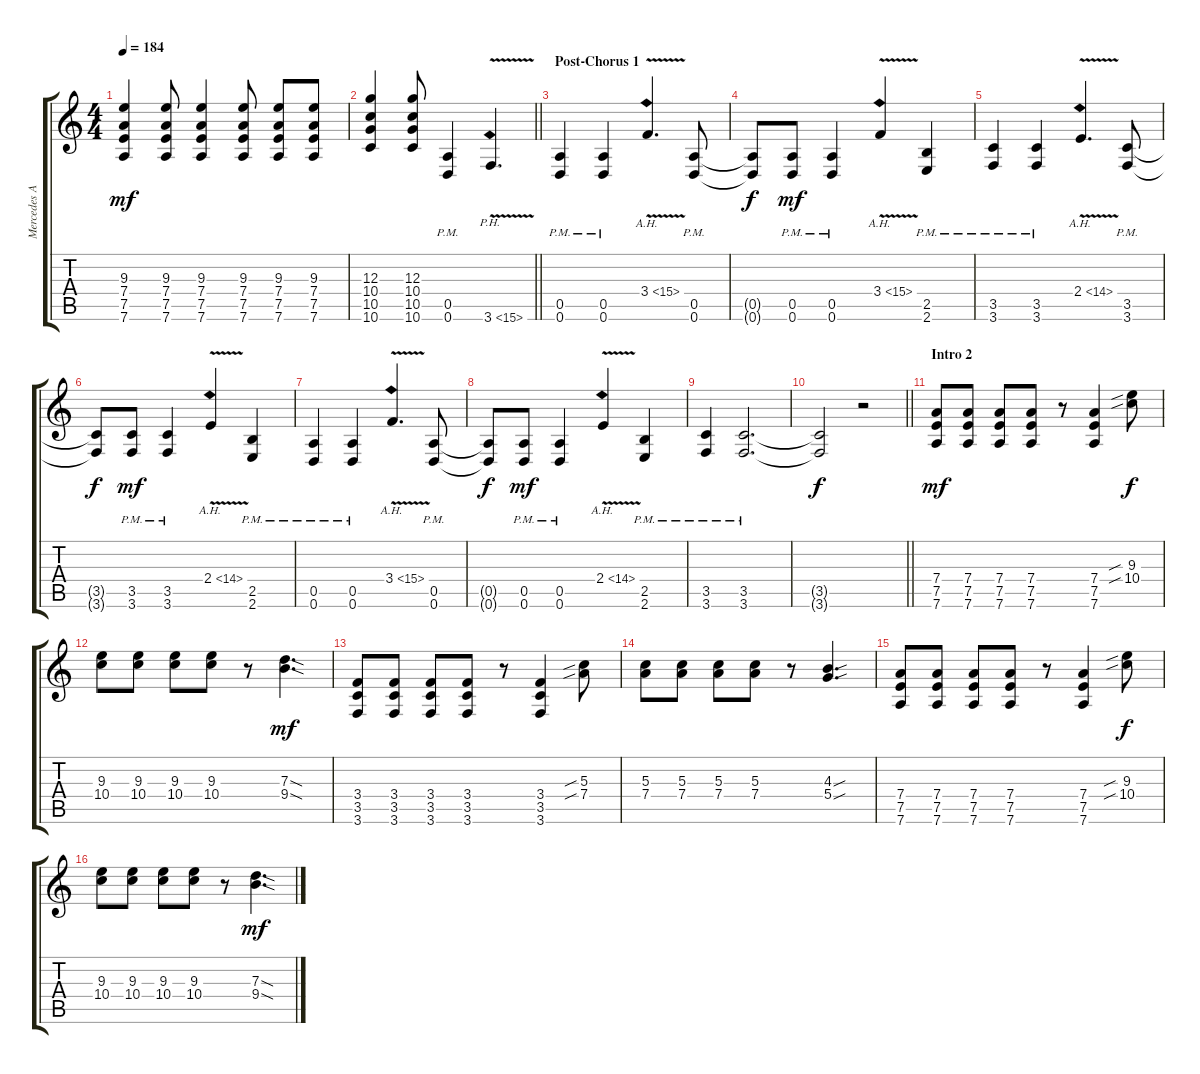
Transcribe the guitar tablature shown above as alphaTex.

\track ("Mercedes Arn-Horn (Rhythm Guitar)" "Mercedes A") {instrument overdrivenguitar}
\staff {score tabs}
\tuning (E4 B3 G3 D3 A2 D2) {hide}
\ts (4 4)
\tempo 184
\clef g2
\ks c
(9.3 7.4 7.5 7.6).4{dy mf} (9.3 7.4 7.5 7.6).8 (9.3 7.4 7.5 7.6).4 (9.3 7.4 7.5 7.6).8 (9.3 7.4 7.5 7.6).8 (9.3 7.4 7.5 7.6).8 |
\barLineRight lightlight
(12.3 10.4 10.5 10.6).4 (12.3 10.4 10.5 10.6).8 (0.5 0.6{pm}).4 3.6{ph 12 v}.4{d} |
\section ("" "Post-Chorus 1")
(0.5 0.6{pm}).4 (0.5 0.6{pm}).4 3.4{ah 12 v}.4{d} (0.5 0.6{pm}).8 |
(0.5{t} 0.6{t}).8{dy f} (0.5 0.6{pm}).8{dy mf} (0.5 0.6{pm}).4 3.4{ah 12 v}.4 (2.5{pm} 2.6).4 |
(3.5{pm} 3.6).4 (3.5{pm} 3.6).4 2.4{ah 12 v}.4{d} (3.5 3.6{pm}).8 |
(3.5{t} 3.6{t}).8{dy f} (3.5 3.6{pm}).8{dy mf} (3.5 3.6{pm}).4 2.4{ah 12 v}.4 (2.5{pm} 2.6).4 |
(0.5 0.6{pm}).4 (0.5 0.6{pm}).4 3.4{ah 12 v}.4{d} (0.5 0.6{pm}).8 |
(0.5{t} 0.6{t}).8{dy f} (0.5 0.6{pm}).8{dy mf} (0.5 0.6{pm}).4 2.4{ah 12 v}.4 (2.5{pm} 2.6).4 |
(3.5{pm} 3.6{pm}).4 (3.5{pm} 3.6{pm}).2{d} |
\barLineRight lightlight
(3.5{t} 3.6{t}).2{dy f} r.2 |
\section ("" "Intro 2")
(7.4 7.5 7.6).8{dy mf} (7.4 7.5 7.6).8 (7.4 7.5 7.6).8 (7.4 7.5 7.6).8 r.8 (7.4 7.5 7.6).4 (9.3{sib} 10.4{sib}).8{dy f} |
(9.3 10.4).8 (9.3 10.4).8 (9.3 10.4).8 (9.3 10.4).8 r.8 (7.3{sod} 9.4{sod}).4{d dy mf} |
(3.4 3.5 3.6).8 (3.4 3.5 3.6).8 (3.4 3.5 3.6).8 (3.4 3.5 3.6).8 r.8 (3.4 3.5 3.6).4 (5.3{sib} 7.4{sib}).8 |
(5.3 7.4).8 (5.3 7.4).8 (5.3 7.4).8 (5.3 7.4).8 r.8 (4.3{sou} 5.4{sou}).4{d} |
(7.4 7.5 7.6).8 (7.4 7.5 7.6).8 (7.4 7.5 7.6).8 (7.4 7.5 7.6).8 r.8 (7.4 7.5 7.6).4 (9.3{sib} 10.4{sib}).8{dy f} |
(9.3 10.4).8 (9.3 10.4).8 (9.3 10.4).8 (9.3 10.4).8 r.8 (7.3{sod} 9.4{sod}).4{d dy mf}
